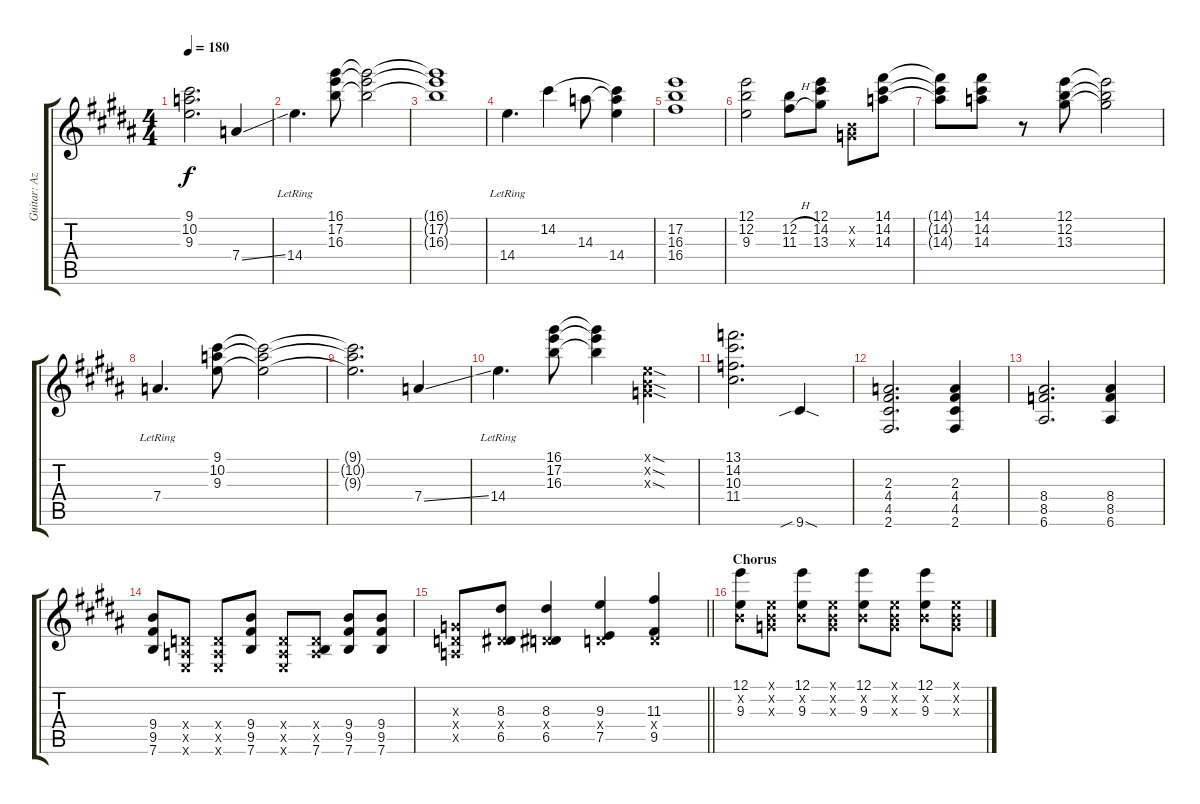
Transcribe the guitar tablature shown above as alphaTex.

\track ("Guitar: Azu" "Guitar: Az") {instrument overdrivenguitar}
\staff {score tabs}
\tuning (E4 B3 G3 D3 A2 E2) {hide}
\ts (4 4)
\tempo 180
\clef g2
\ks b
(9.1{t} 10.2{t} 9.3{t}).2{d dy f} 7.4{ss}.4 |
14.4{lr}.4{d} (16.1 17.2 16.3).8 (16.1{t} 17.2{t} 16.3{t}).2 |
(16.1{t} 17.2{t} 16.3{t}).1 |
14.4{lr}.4{d} 14.2.4 14.3.8 (14.2{t} 14.3{t} 14.4).4 |
(17.2 16.3 16.4).1 |
(12.1 12.2 9.3).2 (12.2{h} 11.3{h}).8 (12.1 14.2 13.3).8 (0.2{x} 0.3{x}).8 (14.1 14.2 14.3).8 |
(14.1{t} 14.2{t} 14.3{t}).8 (14.1 14.2 14.3).8 r.8 (12.1 12.2 13.3).8 (12.1{t} 12.2{t} 13.3{t}).2 |
7.4{lr}.4{d} (9.1 10.2 9.3).8 (9.1{t} 10.2{t} 9.3{t}).2 |
(9.1{t} 10.2{t} 9.3{t}).2{d} 7.4{ss}.4 |
14.4{lr}.4{d} (16.1 17.2 16.3).8 (16.1{t} 17.2{t} 16.3{t}).4 (0.1{sod x} 0.2{sod x} 0.3{sod x}).4 |
(13.1 14.2 10.3 11.4).2{d} 9.6{sib sod}.4 |
(2.3 4.4 4.5 2.6).2{d} (2.3 4.4 4.5 2.6).4 |
(8.4 8.5 6.6).2{d} (8.4 8.5 6.6).4 |
(9.4 9.5 7.6).8 (0.4{x} 0.5{x} 0.6{x}).8 (0.4{x} 0.5{x} 0.6{x}).8 (9.4 9.5 7.6).8 (0.4{x} 0.5{x} 0.6{x}).8 (0.4{x} 0.5{x} 7.6).8 (9.4 9.5 7.6).8 (9.4 9.5 7.6).8 |
\barLineRight lightlight
(0.3{x} 0.4{x} 0.5{x}).8 (8.3 0.4{x} 6.5).8 (8.3 0.4{x} 6.5).4 (9.3 0.4{x} 7.5).4 (11.3 0.4{x} 9.5).4 |
\section ("" "Chorus")
(12.1 0.2{x} 9.3).8 (0.1{x} 0.2{x} 0.3{x}).8 (12.1 0.2{x} 9.3).8 (0.1{x} 0.2{x} 0.3{x}).8 (12.1 0.2{x} 9.3).8 (0.1{x} 0.2{x} 0.3{x}).8 (12.1 0.2{x} 9.3).8 (0.1{x} 0.2{x} 0.3{x}).8
